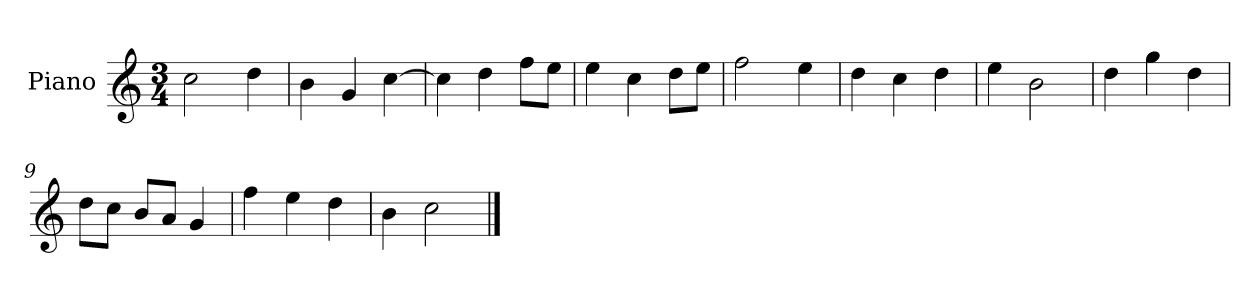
**kern
*part1
*staff1
*I"Piano
*I'P-no
*clefG2
*k[]
*M3/4
*MM176
=1
2cc\
4dd\
=2
4b\
4g/
[4cc\
=3
4cc\]
4dd\
8ff\L
8ee\J
=4
4ee\
4cc\
8dd\L
8ee\J
=5
2ff\
4ee\
=6
4dd\
4cc\
4dd\
=7
4ee\
2b\
=8
4dd\
4gg\
4dd\
=9
8dd\L
8cc\J
8b/L
8a/J
4g/
=10
4ff\
4ee\
4dd\
=11
4b\
2cc\
==
*-
